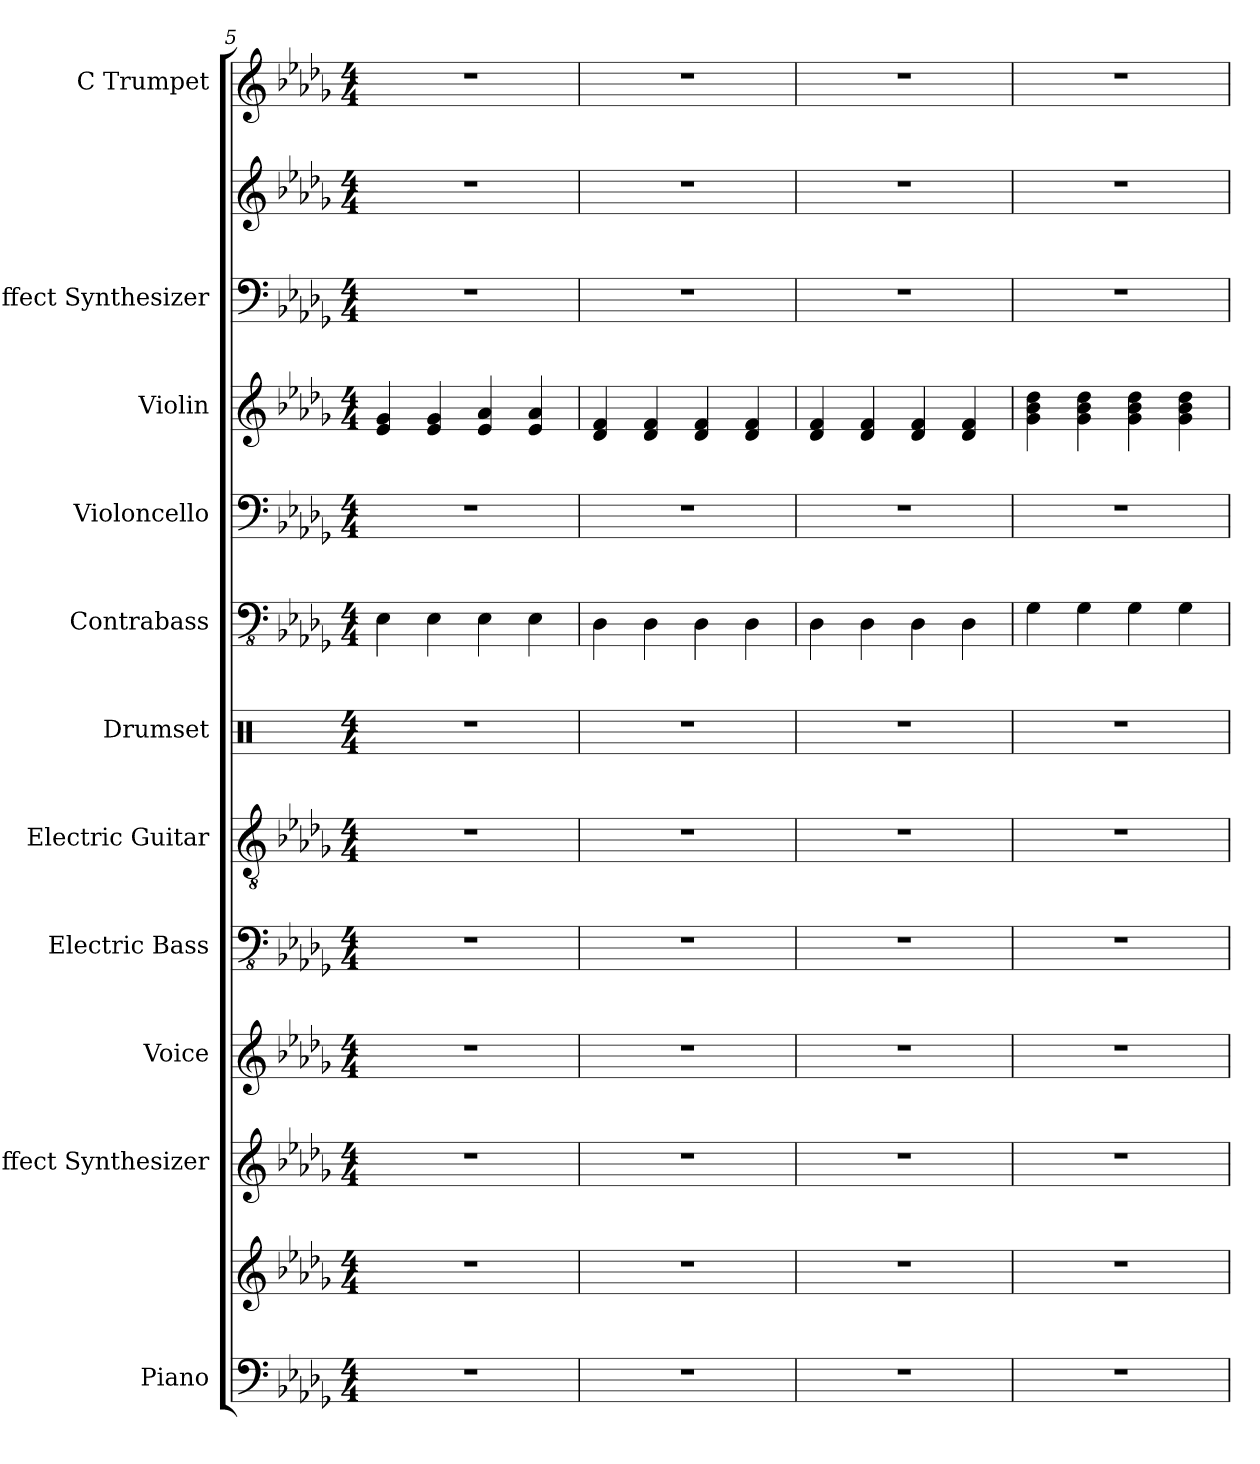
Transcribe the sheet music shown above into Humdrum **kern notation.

**kern	**kern	**kern	**kern	**kern	**kern	**kern	**kern	**kern	**kern	**kern	**kern	**kern
*part11	*part11	*part10	*part9	*part8	*part7	*part6	*part5	*part4	*part3	*part2	*part2	*part1
*staff13	*staff12	*staff11	*staff10	*staff9	*staff8	*staff7	*staff6	*staff5	*staff4	*staff3	*staff2	*staff1
*I"Piano	*	*I"Effect Synthesizer	*I"Voice	*I"Electric Bass	*I"Electric Guitar	*I"Drumset	*I"Contrabass	*I"Violoncello	*I"Violin	*I"Effect Synthesizer	*	*I"C Trumpet
*I'Pno.	*	*I'Synth.	*I'Vo.	*I'El. B.	*I'El. Guit.	*I'Drs.	*I'Cb.	*I'Vc.	*I'Vln.	*I'Synth.	*	*I'C Tpt.
*clefF4	*clefG2	*clefG2	*clefG2	*clefFv4	*clefGv2	*clefX	*clefFv4	*clefF4	*clefG2	*clefF4	*clefG2	*clefG2
*k[b-e-a-d-g-]	*k[b-e-a-d-g-]	*k[b-e-a-d-g-]	*k[b-e-a-d-g-]	*k[b-e-a-d-g-]	*k[b-e-a-d-g-]	*k[]	*k[b-e-a-d-g-]	*k[b-e-a-d-g-]	*k[b-e-a-d-g-]	*k[b-e-a-d-g-]	*k[b-e-a-d-g-]	*k[b-e-a-d-g-]
*M4/4	*M4/4	*M4/4	*M4/4	*M4/4	*M4/4	*M4/4	*M4/4	*M4/4	*M4/4	*M4/4	*M4/4	*M4/4
=5	=5	=5	=5	=5	=5	=5	=5	=5	=5	=5	=5	=5
1r	1r	1r	1r	1r	1r	1r	4EE-\	1r	4e-/ 4g-/	1r	1r	1r
.	.	.	.	.	.	.	4EE-\	.	4e-/ 4g-/	.	.	.
.	.	.	.	.	.	.	4EE-\	.	4e-/ 4a-/	.	.	.
.	.	.	.	.	.	.	4EE-\	.	4e-/ 4a-/	.	.	.
=6	=6	=6	=6	=6	=6	=6	=6	=6	=6	=6	=6	=6
1r	1r	1r	1r	1r	1r	1r	4DD-\	1r	4d-/ 4f/	1r	1r	1r
.	.	.	.	.	.	.	4DD-\	.	4d-/ 4f/	.	.	.
.	.	.	.	.	.	.	4DD-\	.	4d-/ 4f/	.	.	.
.	.	.	.	.	.	.	4DD-\	.	4d-/ 4f/	.	.	.
=7	=7	=7	=7	=7	=7	=7	=7	=7	=7	=7	=7	=7
1r	1r	1r	1r	1r	1r	1r	4DD-\	1r	4d-/ 4f/	1r	1r	1r
.	.	.	.	.	.	.	4DD-\	.	4d-/ 4f/	.	.	.
.	.	.	.	.	.	.	4DD-\	.	4d-/ 4f/	.	.	.
.	.	.	.	.	.	.	4DD-\	.	4d-/ 4f/	.	.	.
!!LO:PB:g=z
=8	=8	=8	=8	=8	=8	=8	=8	=8	=8	=8	=8	=8
1r	1r	1r	1r	1r	1r	1r	4GG-\	1r	4g-\ 4b-\ 4dd-\	1r	1r	1r
.	.	.	.	.	.	.	4GG-\	.	4g-\ 4b-\ 4dd-\	.	.	.
.	.	.	.	.	.	.	4GG-\	.	4g-\ 4b-\ 4dd-\	.	.	.
.	.	.	.	.	.	.	4GG-\	.	4g-\ 4b-\ 4dd-\	.	.	.
=	=	=	=	=	=	=	=	=	=	=	=	=
*-	*-	*-	*-	*-	*-	*-	*-	*-	*-	*-	*-	*-
